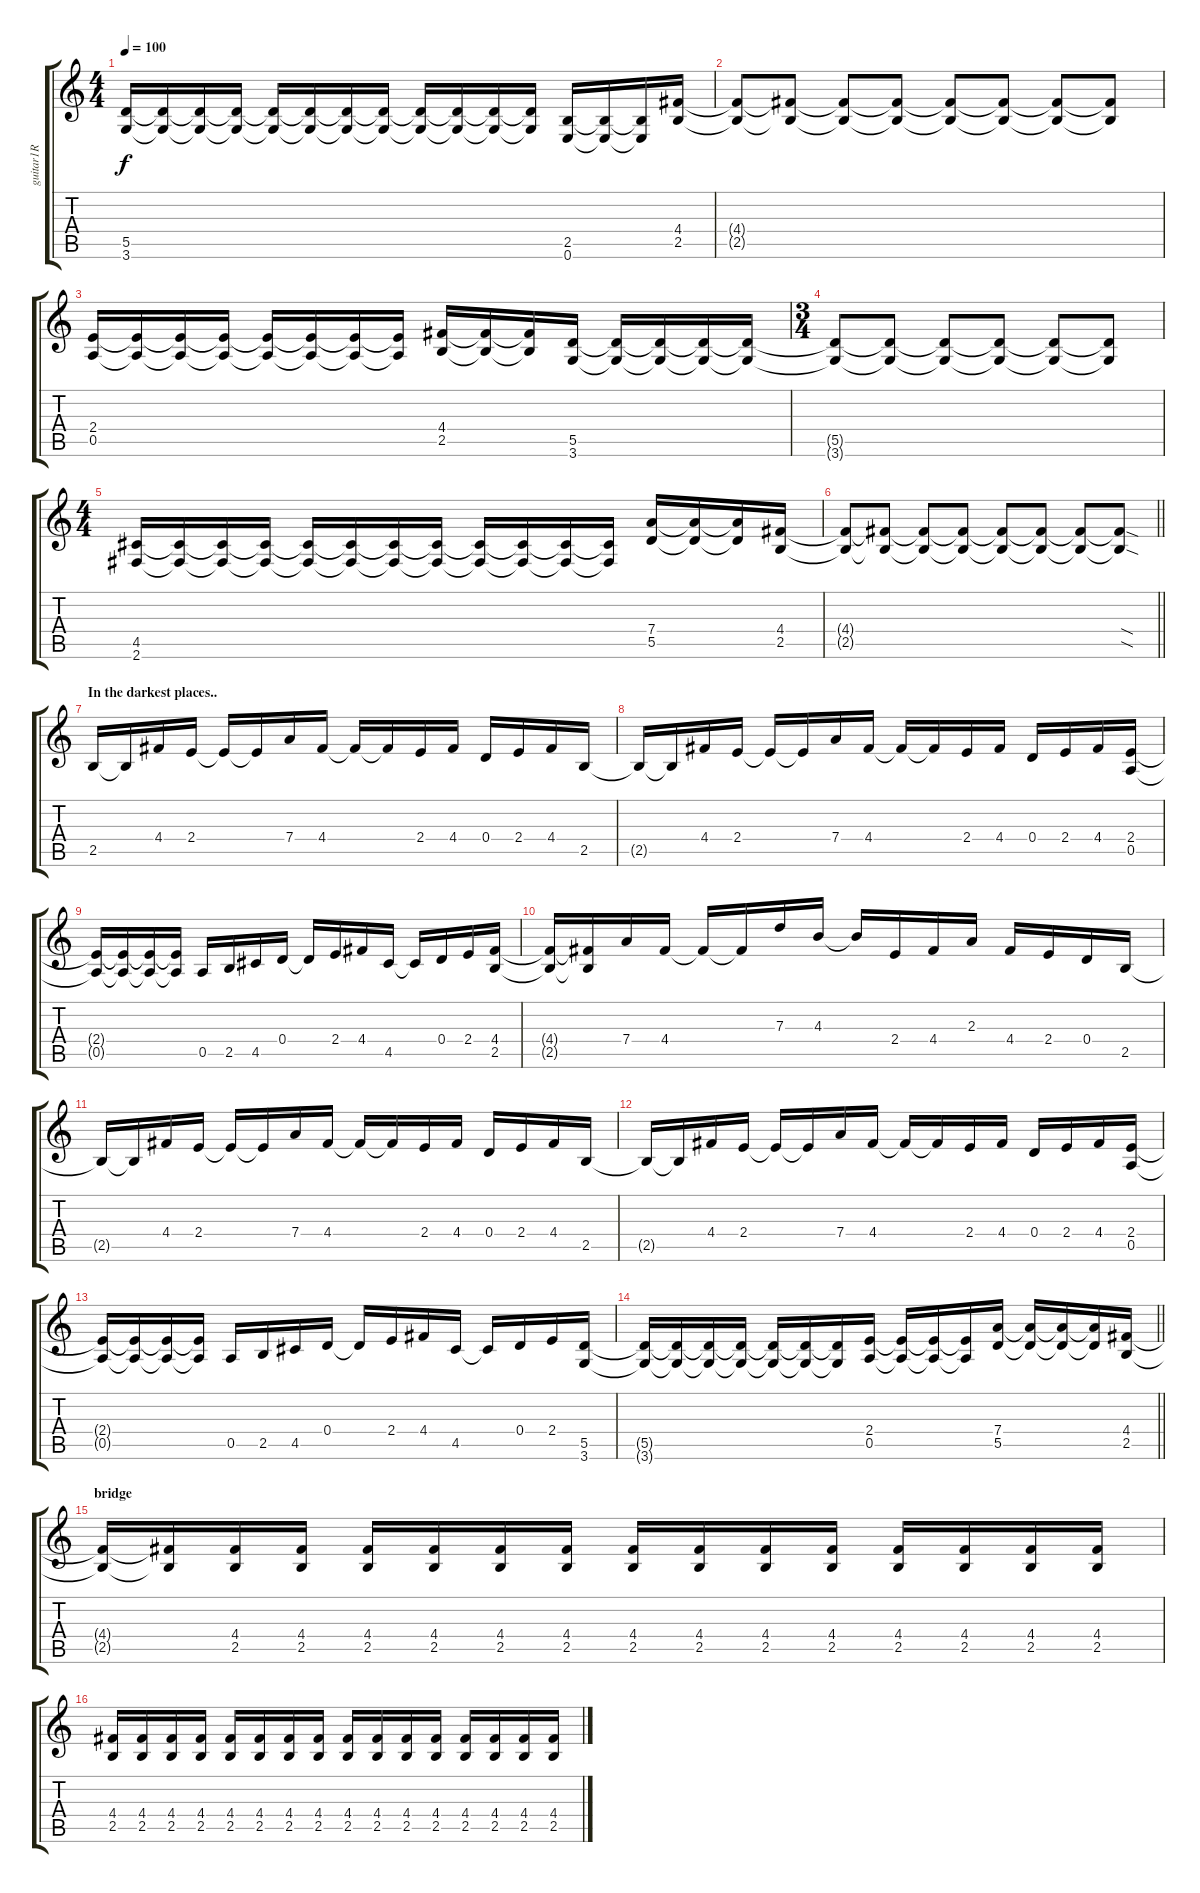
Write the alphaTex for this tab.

\track ("guitar1R" "guitar1R") {instrument distortionguitar}
\staff {score tabs}
\tuning (E4 B3 G3 D3 A2 E2) {hide}
\ts (4 4)
\tempo 100
\clef g2
\ks c
(5.5 3.6).16{dy f} (5.5{t} 3.6{t}).16 (5.5{t} 3.6{t}).16 (5.5{t} 3.6{t}).16 (5.5{t} 3.6{t}).16 (5.5{t} 3.6{t}).16 (5.5{t} 3.6{t}).16 (5.5{t} 3.6{t}).16 (5.5{t} 3.6{t}).16 (5.5{t} 3.6{t}).16 (5.5{t} 3.6{t}).16 (5.5{t} 3.6{t}).16 (2.5 0.6).16 (2.5{t} 0.6{t}).16 (2.5{t} 0.6{t}).16 (4.4 2.5).16 |
(4.4{t} 2.5{t}).8 (4.4{t} 2.5{t}).8 (4.4{t} 2.5{t}).8 (4.4{t} 2.5{t}).8 (4.4{t} 2.5{t}).8 (4.4{t} 2.5{t}).8 (4.4{t} 2.5{t}).8 (4.4{t} 2.5{t}).8 |
(2.4 0.5).16 (2.4{t} 0.5{t}).16 (2.4{t} 0.5{t}).16 (2.4{t} 0.5{t}).16 (2.4{t} 0.5{t}).16 (2.4{t} 0.5{t}).16 (2.4{t} 0.5{t}).16 (2.4{t} 0.5{t}).16 (4.4 2.5).16 (4.4{t} 2.5{t}).16 (4.4{t} 2.5{t}).16 (5.5 3.6).16 (5.5{t} 3.6{t}).16 (5.5{t} 3.6{t}).16 (5.5{t} 3.6{t}).16 (5.5{t} 3.6{t}).16 |
\ts (3 4)
(5.5{t} 3.6{t}).8 (5.5{t} 3.6{t}).8 (5.5{t} 3.6{t}).8 (5.5{t} 3.6{t}).8 (5.5{t} 3.6{t}).8 (5.5{t} 3.6{t}).8 |
\ts (4 4)
(4.5 2.6).16 (4.5{t} 2.6{t}).16 (4.5{t} 2.6{t}).16 (4.5{t} 2.6{t}).16 (4.5{t} 2.6{t}).16 (4.5{t} 2.6{t}).16 (4.5{t} 2.6{t}).16 (4.5{t} 2.6{t}).16 (4.5{t} 2.6{t}).16 (4.5{t} 2.6{t}).16 (4.5{t} 2.6{t}).16 (4.5{t} 2.6{t}).16 (7.4 5.5).16 (7.4{t} 5.5{t}).16 (7.4{t} 5.5{t}).16 (4.4 2.5).16 |
\barLineRight lightlight
(4.4{t} 2.5{t}).8 (4.4{t} 2.5{t}).8 (4.4{t} 2.5{t}).8 (4.4{t} 2.5{t}).8 (4.4{t} 2.5{t}).8 (4.4{t} 2.5{t}).8 (4.4{t} 2.5{t}).8 (4.4{sod t} 2.5{sod t}).8 |
\section ("" "In the darkest places..")
2.5.16 2.5{t}.16 4.4.16 2.4.16 2.4{t}.16 2.4{t}.16 7.4.16 4.4.16 4.4{t}.16 4.4{t}.16 2.4.16 4.4.16 0.4.16 2.4.16 4.4.16 2.5.16 |
2.5{t}.16 2.5{t}.16 4.4.16 2.4.16 2.4{t}.16 2.4{t}.16 7.4.16 4.4.16 4.4{t}.16 4.4{t}.16 2.4.16 4.4.16 0.4.16 2.4.16 4.4.16 (2.4 0.5).16 |
(2.4{t} 0.5{t}).16 (2.4{t} 0.5{t}).16 (2.4{t} 0.5{t}).16 (2.4{t} 0.5{t}).16 0.5.16 2.5.16 4.5.16 0.4.16 0.4{t}.16 2.4.16 4.4.16 4.5.16 4.5{t}.16 0.4.16 2.4.16 (4.4 2.5).16 |
(4.4{t} 2.5{t}).16 (4.4{t} 2.5{t}).16 7.4.16 4.4.16 4.4{t}.16 4.4{t}.16 7.3.16 4.3.16 4.3{t}.16 2.4.16 4.4.16 2.3.16 4.4.16 2.4.16 0.4.16 2.5.16 |
2.5{t}.16 2.5{t}.16 4.4.16 2.4.16 2.4{t}.16 2.4{t}.16 7.4.16 4.4.16 4.4{t}.16 4.4{t}.16 2.4.16 4.4.16 0.4.16 2.4.16 4.4.16 2.5.16 |
2.5{t}.16 2.5{t}.16 4.4.16 2.4.16 2.4{t}.16 2.4{t}.16 7.4.16 4.4.16 4.4{t}.16 4.4{t}.16 2.4.16 4.4.16 0.4.16 2.4.16 4.4.16 (2.4 0.5).16 |
(2.4{t} 0.5{t}).16 (2.4{t} 0.5{t}).16 (2.4{t} 0.5{t}).16 (2.4{t} 0.5{t}).16 0.5.16 2.5.16 4.5.16 0.4.16 0.4{t}.16 2.4.16 4.4.16 4.5.16 4.5{t}.16 0.4.16 2.4.16 (5.5 3.6).16 |
\barLineRight lightlight
(5.5{t} 3.6{t}).16 (5.5{t} 3.6{t}).16 (5.5{t} 3.6{t}).16 (5.5{t} 3.6{t}).16 (5.5{t} 3.6{t}).16 (5.5{t} 3.6{t}).16 (5.5{t} 3.6{t}).16 (2.4 0.5).16 (2.4{t} 0.5{t}).16 (2.4{t} 0.5{t}).16 (2.4{t} 0.5{t}).16 (7.4 5.5).16 (7.4{t} 5.5{t}).16 (7.4{t} 5.5{t}).16 (7.4{t} 5.5{t}).16 (4.4 2.5).16 |
\section ("" "bridge")
(4.4{t} 2.5{t}).16 (4.4{t} 2.5{t}).16 (4.4 2.5).16 (4.4 2.5).16 (4.4 2.5).16 (4.4 2.5).16 (4.4 2.5).16 (4.4 2.5).16 (4.4 2.5).16 (4.4 2.5).16 (4.4 2.5).16 (4.4 2.5).16 (4.4 2.5).16 (4.4 2.5).16 (4.4 2.5).16 (4.4 2.5).16 |
(4.4 2.5).16 (4.4 2.5).16 (4.4 2.5).16 (4.4 2.5).16 (4.4 2.5).16 (4.4 2.5).16 (4.4 2.5).16 (4.4 2.5).16 (4.4 2.5).16 (4.4 2.5).16 (4.4 2.5).16 (4.4 2.5).16 (4.4 2.5).16 (4.4 2.5).16 (4.4 2.5).16 (4.4 2.5).16
